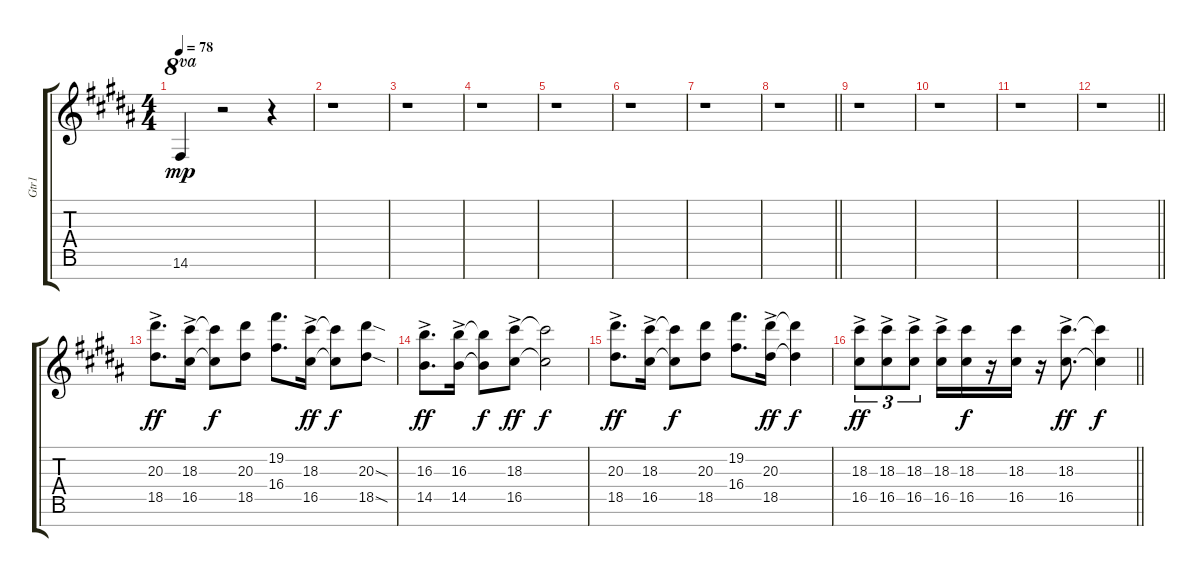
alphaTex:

\track ("Gtr1" "Gtr1") {instrument distortionguitar}
\staff {score tabs}
\tuning (E4 B3 G3 D3 A2 E2 B1) {hide}
\ts (4 4)
\section ("" " ")
\tempo 78
\clef g2
\ks g#minor
14.6{t}.4{ot 8va dy mp} r.2 r.4 |
r.1 |
r.1 |
r.1 |
r.1 |
r.1 |
r.1 |
\barLineRight lightlight
r.1 |
r.1 |
r.1 |
r.1 |
\barLineRight lightlight
r.1 |
(20.3{ac} 18.5{ac}).8{d dy ff} (18.3{ac} 16.5{ac}).16 (18.3{t} 16.5{t}).8{dy f} (20.3 18.5).8 (19.2 16.4).8{d} (18.3{ac} 16.5{ac}).16{dy ff} (18.3{t} 16.5{t}).8{dy f} (20.3{sod} 18.5{sod}).8 |
(16.3{ac} 14.5{ac}).8{d dy ff} (16.3{ac} 14.5{ac}).16 (16.3{t} 14.5{t}).8{dy f} (18.3{ac} 16.5{ac}).8{dy ff} (18.3{t} 16.5{t}).2{dy f} |
\ks b
(20.3{ac} 18.5{ac}).8{d dy ff} (18.3{ac} 16.5{ac}).16 (18.3{t} 16.5{t}).8{dy f} (20.3 18.5).8 (19.2 16.4).8{d} (20.3{ac} 18.5{ac}).16{dy ff} (20.3{t} 18.5{t}).4{dy f} |
\barLineRight lightlight
\ks g#minor
(18.3{ac} 16.5{ac}).8{tu (3 2) dy ff} (18.3{ac} 16.5{ac}).8{tu (3 2)} (18.3{ac} 16.5{ac}).8{tu (3 2)} (18.3{ac} 16.5{ac}).16 (18.3 16.5).16{dy f} r.16 (18.3 16.5).16 r.16 (18.3{ac} 16.5{ac}).8{d dy ff} (18.3{t} 16.5{t}).4{dy f}
